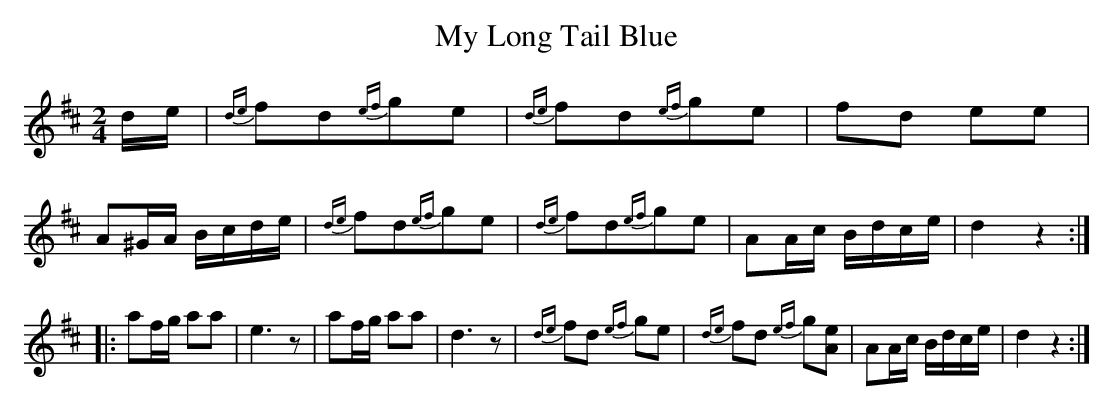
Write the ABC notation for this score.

X:1
T:My Long Tail Blue
M:2/4
L:1/8
K:D
d/e/|{de}fd{ef}ge|{de}fd{ef}ge|fd ee|A^G/A/ B/c/d/e/|{de}fd{ef}ge|{de}fd{ef}ge|AA/c/ B/d/c/e/|d2 z2:|
|:af/g/ aa|e3 z|af/g/ aa|d3z|{de}fd {ef}ge|{de}fd {ef}g[Ae]|AA/c/ B/d/c/e/|d2 z2:|
